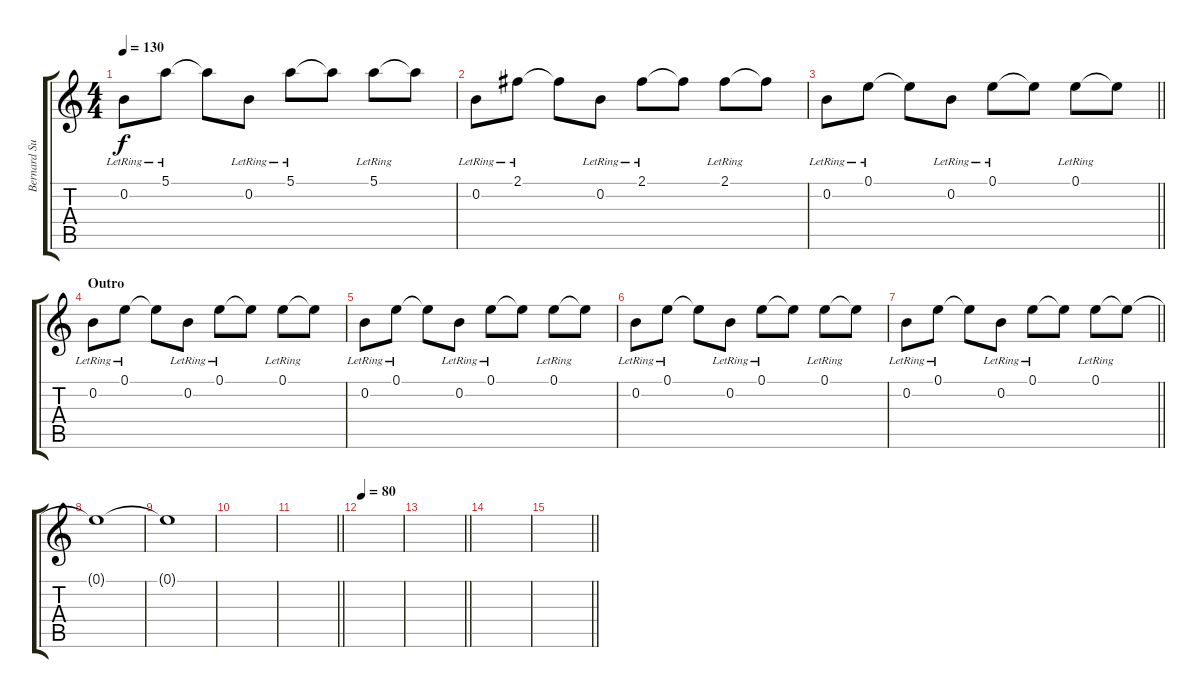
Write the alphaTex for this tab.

\track ("Bernard Sumner" "Bernard Su") {instrument overdrivenguitar}
\staff {score tabs}
\tuning (E4 B3 G3 D3 A2 E2) {hide}
\ts (4 4)
\tempo 130
\clef g2
\ks c
0.2{lr}.8{dy f} 5.1{lr}.8 5.1{t}.8 0.2{lr}.8 5.1{lr}.8 5.1{t}.8 5.1{lr}.8 5.1{t}.8 |
0.2{lr}.8 2.1{lr}.8 2.1{t}.8 0.2{lr}.8 2.1{lr}.8 2.1{t}.8 2.1{lr}.8 2.1{t}.8 |
\barLineRight lightlight
0.2{lr}.8 0.1{lr}.8 0.1{t}.8 0.2{lr}.8 0.1{lr}.8 0.1{t}.8 0.1{lr}.8 0.1{t}.8 |
\section ("" "Outro")
0.2{lr}.8 0.1{lr}.8 0.1{t}.8 0.2{lr}.8 0.1{lr}.8 0.1{t}.8 0.1{lr}.8 0.1{t}.8 |
0.2{lr}.8 0.1{lr}.8 0.1{t}.8 0.2{lr}.8 0.1{lr}.8 0.1{t}.8 0.1{lr}.8 0.1{t}.8 |
0.2{lr}.8 0.1{lr}.8 0.1{t}.8 0.2{lr}.8 0.1{lr}.8 0.1{t}.8 0.1{lr}.8 0.1{t}.8 |
\barLineRight lightlight
0.2{lr}.8 0.1{lr}.8 0.1{t}.8 0.2{lr}.8 0.1{lr}.8 0.1{t}.8 0.1{lr}.8 0.1{t}.8 |
0.1{t}.1 |
0.1{t}.1 |
|
\barLineRight lightlight
|
\tempo 80
|
\barLineRight lightlight
|
|
\barLineRight lightlight
